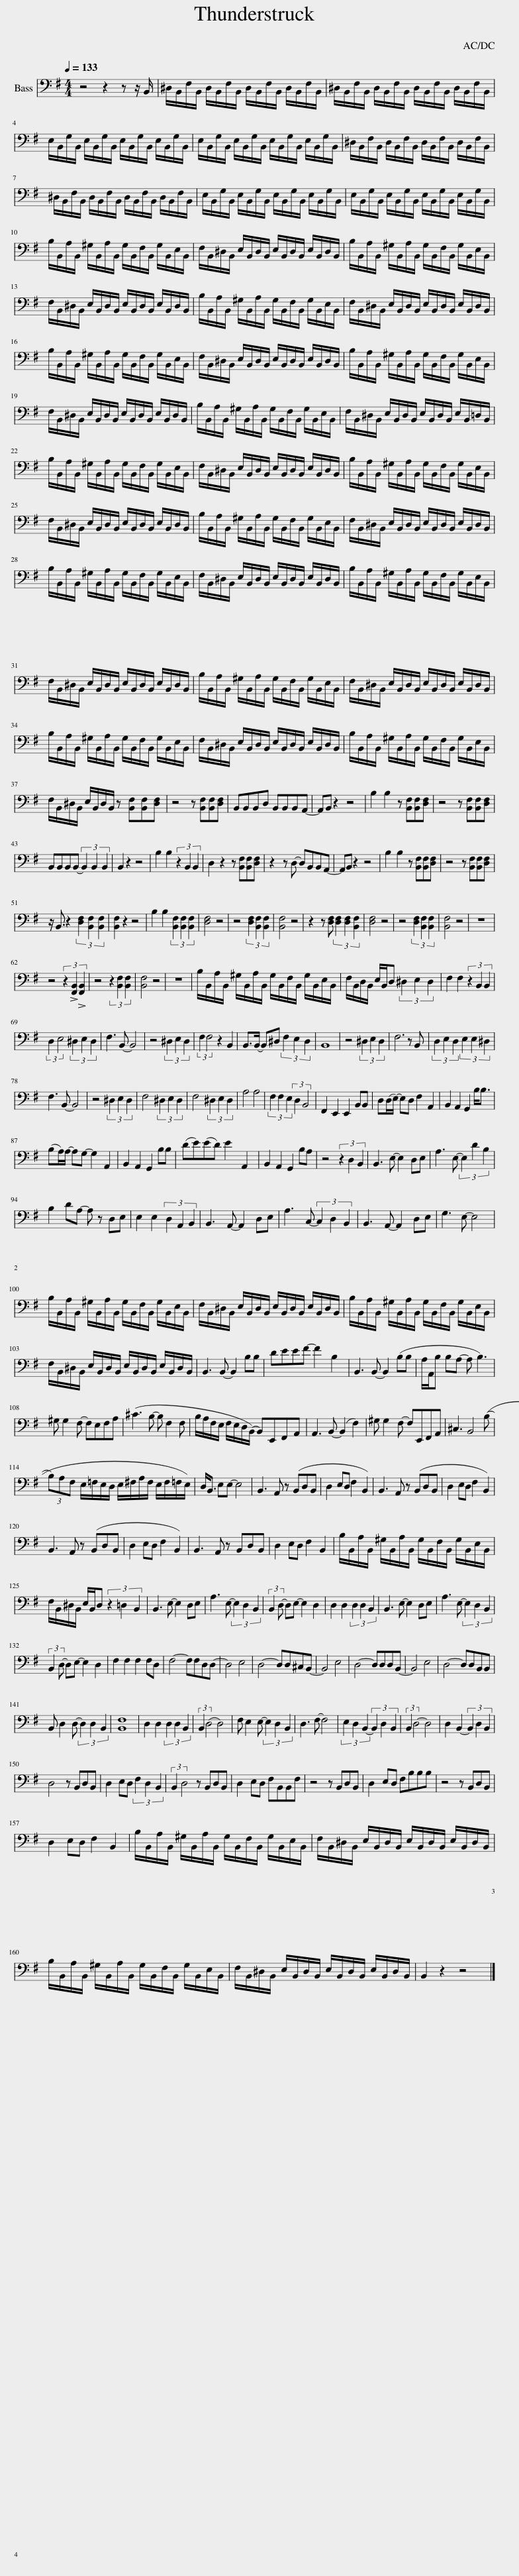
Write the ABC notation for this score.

X:1
L:1/8
Q:1/4=133
M:4/4
I:linebreak $
K:G
V:1 bass
V:1
 z4 z2 z z/ B,,/ | ^D,/B,,/F,/B,,/ D,/B,,/F,/B,,/ D,/B,,/F,/B,,/ D,/B,,/F,/B,,/ | ^D,/B,,/F,/B,,/ D,/B,,/F,/B,,/ D,/B,,/F,/B,,/ D,/B,,/F,/B,,/ |$ E,/B,,/G,/B,,/ E,/B,,/G,/B,,/ E,/B,,/G,/B,,/ E,/B,,/G,/B,,/ | E,/B,,/G,/B,,/ E,/B,,/G,/B,,/ E,/B,,/G,/B,,/ E,/B,,/G,/B,,/ | %5
 ^D,/B,,/F,/B,,/ D,/B,,/F,/B,,/ D,/B,,/F,/B,,/ D,/B,,/F,/B,,/ |$ ^D,/B,,/F,/B,,/ D,/B,,/F,/B,,/ D,/B,,/F,/B,,/ D,/B,,/F,/B,,/ | E,/B,,/G,/B,,/ E,/B,,/G,/B,,/ E,/B,,/G,/B,,/ E,/B,,/G,/B,,/ | E,/B,,/G,/B,,/ E,/B,,/G,/B,,/ E,/B,,/G,/B,,/ E,/B,,/G,/B,,/ |$ B,/B,,/A,/B,,/ ^G,/B,,/A,/B,,/ G,/B,,/F,/B,,/ G,/B,,/E,/B,,/ | %10
 F,/B,,/^D,/B,,/ E,/B,,/D,/B,,/ E,/B,,/D,/B,,/ E,/B,,/D,/B,,/ | B,/B,,/A,/B,,/ ^G,/B,,/A,/B,,/ G,/B,,/F,/B,,/ G,/B,,/E,/B,,/ |$ F,/B,,/^D,/B,,/ E,/B,,/D,/B,,/ E,/B,,/D,/B,,/ E,/B,,/D,/B,,/ | B,/B,,/A,/B,,/ ^G,/B,,/A,/B,,/ G,/B,,/F,/B,,/ G,/B,,/E,/B,,/ | F,/B,,/^D,/B,,/ E,/B,,/D,/B,,/ E,/B,,/D,/B,,/ E,/B,,/D,/B,,/ |$ %15
 B,/B,,/A,/B,,/ ^G,/B,,/A,/B,,/ G,/B,,/F,/B,,/ G,/B,,/E,/B,,/ | F,/B,,/^D,/B,,/ E,/B,,/D,/B,,/ E,/B,,/D,/B,,/ E,/B,,/D,/B,,/ | B,/B,,/A,/B,,/ ^G,/B,,/A,/B,,/ G,/B,,/F,/B,,/ G,/B,,/E,/B,,/ |$ F,/B,,/^D,/B,,/ E,/B,,/D,/B,,/ E,/B,,/D,/B,,/ E,/B,,/D,/B,,/ | B,/B,,/A,/B,,/ ^G,/B,,/A,/B,,/ G,/B,,/F,/B,,/ G,/B,,/E,/B,,/ | %20
 F,/B,,/^D,/B,,/ E,/B,,/D,/B,,/ E,/B,,/D,/B,,/ E,/B,,/=D,/B,,/ |$ B,/B,,/A,/B,,/ ^G,/B,,/A,/B,,/ G,/B,,/F,/B,,/ G,/B,,/E,/B,,/ | F,/B,,/^D,/B,,/ E,/B,,/D,/B,,/ E,/B,,/D,/B,,/ E,/B,,/D,/B,,/ | B,/B,,/A,/B,,/ ^G,/B,,/A,/B,,/ G,/B,,/F,/B,,/ G,/B,,/E,/B,,/ |$ F,/B,,/^D,/B,,/ E,/B,,/D,/B,,/ E,/B,,/D,/B,,/ E,/B,,/D,/B,,/ | %25
 B,/B,,/A,/B,,/ ^G,/B,,/A,/B,,/ G,/B,,/F,/B,,/ G,/B,,/E,/B,,/ | F,/B,,/^D,/B,,/ E,/B,,/D,/B,,/ E,/B,,/D,/B,,/ E,/B,,/D,/B,,/ |$ B,/B,,/A,/B,,/ ^G,/B,,/A,/B,,/ G,/B,,/F,/B,,/ G,/B,,/E,/B,,/ | F,/B,,/^D,/B,,/ E,/B,,/D,/B,,/ E,/B,,/D,/B,,/ E,/B,,/D,/B,,/ | B,/B,,/A,/B,,/ ^G,/B,,/A,/B,,/ G,/B,,/F,/B,,/ G,/B,,/E,/B,,/ |$ %30
 F,/B,,/^D,/B,,/ E,/B,,/D,/B,,/ E,/B,,/D,/B,,/ E,/B,,/D,/B,,/ | B,/B,,/A,/B,,/ ^G,/B,,/A,/B,,/ G,/B,,/F,/B,,/ G,/B,,/E,/B,,/ | F,/B,,/^D,/B,,/ E,/B,,/D,/B,,/ E,/B,,/D,/B,,/ E,/B,,/D,/B,,/ |$ B,/B,,/A,/B,,/ ^G,/B,,/A,/B,,/ G,/B,,/F,/B,,/ G,/B,,/E,/B,,/ | F,/B,,/^D,/B,,/ E,/B,,/D,/B,,/ E,/B,,/D,/B,,/ E,/B,,/D,/B,,/ | %35
 B,/B,,/A,/B,,/ ^G,/B,,/A,/B,,/ G,/B,,/F,/B,,/ G,/B,,/E,/B,,/ |$ F,/B,,/^D,/B,,/ E,/B,,/D,/B,,/ z [B,,F,][B,,F,][D,F,] | z4 z [B,,F,][B,,F,][D,F,] | B,,B,,B,,D, B,,B,,B,,A,,- | A,,B,, z2 z4 | %40
 B,2 B,2 z [B,,F,][B,,F,][D,F,] | z4 z [B,,F,][B,,F,][D,F,] |$ B,,B,,B,,B,,- (3B,,2 B,,2 B,,2 | B,,2 z2 z4 | B,2 B,2 (3z2 B,,2 B,,2 | %45
 D,2 z2 z [B,,F,][B,,F,][D,F,] | z2 z D,- D,B,,B,,A,,- | A,,B,, z2 z4 | B,2 B,2 z [B,,F,][B,,F,][D,F,] | z4 z [B,,F,][B,,F,][D,F,] |$ %50
 z/ B,,3/2 z2 (3[D,F,]2 [B,,F,]2 [B,,F,]2 | [B,,F,]2 z2 z4 | B,2 B,2 (3[B,,F,]2 [B,,F,]2 [B,,F,]2 | [D,F,]4 z4 | z4 (3[D,F,]2 [B,,F,]2 [B,,F,]2 | %55
 [B,,F,]4 z4 | z2 z [D,F,] (3[D,F,]2 [D,F,]2 [B,,F,]2 | [D,F,]4 z4 | z4 (3[D,F,]2 [B,,F,]2 [B,,F,]2 | [B,,F,]4 z4 | %60
 z8 |$ z4 (3z2 !>![F,,B,,]2 !>![F,,B,,]2 | z4 (3z2 [B,,F,]2 [B,,F,]2 | [B,,F,]4 z4 | z8 | %65
 B,/B,,/A,/B,,/ ^G,/B,,/A,/B,,/ G,/B,,/F,/B,,/ G,/B,,/E,/B,,/ | F,/B,,/D,/B,,/ E,/B,,/D, (3^D,2 E,2 D,2 | F,2 F,2 (3z2 B,,2 B,,2 |$ (3:2:2D,2 E,4 (3^D,2 E,2 D,2 | F,3 B,,- B,,4 | %70
 z4 (3^D,2 E,2 D,2 | (3:2:2F,2 F,4 z2 B,,2 | B,,>B,,- B,,^D, (3F,2 E,2 D,2 | B,,8 | z4 (3^D,2 E,2 D,2 | %75
 F,6 z B,, | (3D,2 E,2 D,2 (3E,2 E,2 ^D,2 |$ F,3 B,,- B,,4 | z4 (3^D,2 E,2 D,2 | F,4 (3^D,2 E,2 D,2 | %80
 F,4 (3^D,2 E,2 D,2 | A,4 A,4 | (3F,2 F,2 E,2 (3:2:2D,2 B,,4 | F,,2 E,,2 E,,2 B,,B,, | D,(D,/E,/-) E,D, F,2 A,,2 | %85
 B,,2 A,,2 G,,2 B,<B, |$ (B,A,/)A,/- A,G,- G,2 A,,2 | B,,2 A,,2 G,,2 B,B, | (DE)(ED) E2 A,,2 | B,,2 A,,2 G,,2 B,A, | %90
 z4 (3z2 D,2 B,,2 | B,,3 E,- E,2 D,E, | A,3 E,- (3E,2 D2 B,2 |$ B,2 DA,- A, z D,E, | E,2 E,2 (3D,2 A,,2 B,,2 | %95
 B,,3 A,,- A,,2 D,E, | A,3 C,- (3C,2 D,2 B,,2 | B,,3 A,,- A,,2 D,E, | G,3 E,- E,4 |$ B,/B,,/A,/B,,/ ^G,/B,,/A,/B,,/ G,/B,,/F,/B,,/ G,/B,,/E,/B,,/ | %100
 F,/B,,/^D,/B,,/ E,/B,,/D,/B,,/ E,/B,,/D,/B,,/ E,/B,,/D,/B,,/ | B,/B,,/A,/B,,/ ^G,/B,,/A,/B,,/ G,/B,,/F,/B,,/ G,/B,,/E,/B,,/ |$ F,/B,,/^D,/B,,/ E,/B,,/D,/B,,/ E,/B,,/D,/B,,/ E,/B,,/D,/B,,/ | B,,3 B,,- B,,2 B,B, | DEEF- F2 B,2 | %105
 B,,3 B,,- B,,2 (B,B, | A,/A,,/B, B,A,- A, B,3) |$ ^G, G,2 F,- F,E,F,A, | (^C3 B,- B, F,2 F, | B,/A,/F,/E,/ F,/E,/D,/(B,,/) B,,)E,,F,,A,, | %110
 A,,3 B,,- (B,,2 F,2) | ^G, G,2 F,- F,E,,F,,A,, | ^C,3 B,,4 ((B, |$ (3B,)A,F, E,/=F,/E,/D,/ E,/^F,/A,/F,/ E,/F,/=F,/E,/) | D,<B,, E,E,- E,4 | %115
 B,,3 A,, z (B,,D,B,, | D,2 E,D, F,2 B,,2) | B,,3 A,, z (B,,D,B,, | D,2 E,D, F,2 B,,2) |$ B,,3 A,, z (B,,D,B,, | %120
 D,2 E,D, F,2 B,,2) | B,,3 A,, z B,,D,B,, | D,2 E,D, F,2 B,,2 | B,/B,,/A,/B,,/ ^G,/B,,/A,/B,,/ G,/B,,/F,/B,,/ G,/B,,/E,/B,,/ |$ F,/B,,/^D,/B,,/ E,/B,,/D, (3z2 =D,2 B,,2 | %125
 B,,3 E,- E,2 D,E, | A,3 E,- (3E,2 D,2 B,,2 | (3:2:2B,,2 D,- D,E,- E,2 D,2 | D,2 D,2 (3D,2 D,2 B,,2 | B,,3 E,- E,2 D,E, | %130
 A,3 E,- (3E,2 D,2 B,,2 |$ (3:2:2B,,2 D,- D,E,- E,2 D,2 | F,2 F,2 F,2 F,D, | F,4- F,F,D,D,- | D,4 E,4 | %135
 D,4- D,D,^C,B,,- | B,,4 E,4 | D,4- D,D,D,B,,- | B,,4 E,4 | D,4- D,D,B,,B,, |$ %140
 B,, D,2 D,- (3D,2 D,2 B,,2 | [B,,F,]8 | D,2 D,2 (3D,2 D,2 B,,2 | (3:2:2B,,2 (D,4 D,4) | F, E,2 E,- (3E,2 D,2 B,,2 | %145
 D,3 F,- F,4 | (3E,2 D,2 B,,2- (3B,,2 D,2 B,,2 | (3:2:2B,,2 D,4- D,4 | D,2 B,,2- (3B,,2 D,2 B,,2 |$ D,4 z B,,D,B,, | %150
 D,2 E,D, (3F,2 D,2 B,,2 | (3:2:2B,,2 D,4 z B,,D,B,, | D,2 E,D, F,B,,B,,F, | z4 z B,,D,B,, | D,2 E,D, F,B,B,B, | %155
 z4 z B,,D,B,, |$ D,2 E,D, F,2 B,,2 | B,/B,,/A,/B,,/ ^G,/B,,/A,/B,,/ G,/B,,/F,/B,,/ G,/B,,/E,/B,,/ | F,/B,,/^D,/B,,/ E,/B,,/D,/B,,/ E,/B,,/D,/B,,/ E,/B,,/D,/B,,/ |$ B,/B,,/A,/B,,/ ^G,/B,,/A,/B,,/ G,/B,,/F,/B,,/ G,/B,,/E,/B,,/ | %160
 F,/B,,/^D,/B,,/ E,/B,,/D,/B,,/ E,/B,,/D,/B,,/ E,/B,,/D,/B,,/ | B,,2 z2 z4 |] %162
